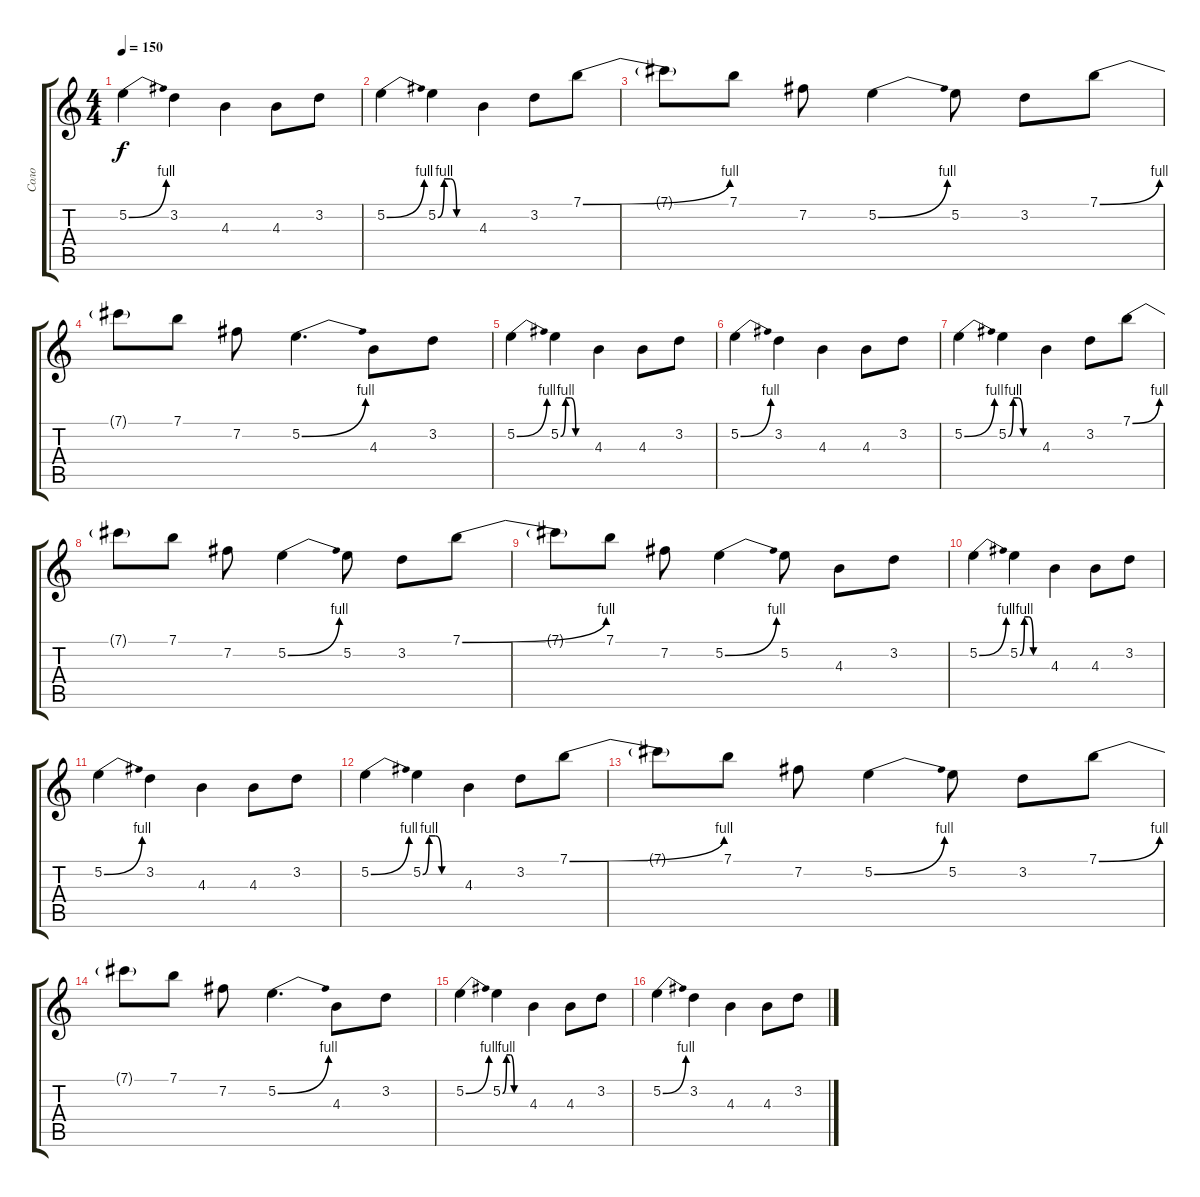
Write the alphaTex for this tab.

\track ("Соло" "Соло") {instrument distortionguitar}
\staff {score tabs}
\tuning (E4 B3 G3 D3 A2 E2) {hide}
\ts (4 4)
\tempo 150
\clef g2
\ks c
5.2{be (bend 0 0 60 4)}.4{dy f} 3.2.4 4.3.4 4.3.8 3.2.8 |
5.2{be (bend 0 0 60 4)}.4 5.2{be (custom 0 0 10 4 20 4 30 0 60 0)}.4 4.3.4 3.2.8 7.1{be (bend 0 0 60 4)}.8 |
7.1{t}.8 7.1.8 7.2.8 5.2{be (bend 0 0 60 4)}.4 5.2.8 3.2.8 7.1{be (bend 0 0 60 4)}.8 |
7.1{t}.8 7.1.8 7.2.8 5.2{be (bend 0 0 60 4)}.4{d} 4.3.8 3.2.8 |
5.2{be (bend 0 0 60 4)}.4 5.2{be (custom 0 0 10 4 20 4 30 0 60 0)}.4 4.3.4 4.3.8 3.2.8 |
5.2{be (bend 0 0 60 4)}.4 3.2.4 4.3.4 4.3.8 3.2.8 |
5.2{be (bend 0 0 60 4)}.4 5.2{be (custom 0 0 10 4 20 4 30 0 60 0)}.4 4.3.4 3.2.8 7.1{be (bend 0 0 60 4)}.8 |
7.1{t}.8 7.1.8 7.2.8 5.2{be (bend 0 0 60 4)}.4 5.2.8 3.2.8 7.1{be (bend 0 0 60 4)}.8 |
7.1{t}.8 7.1.8 7.2.8 5.2{be (bend 0 0 60 4)}.4 5.2.8 4.3.8 3.2.8 |
5.2{be (bend 0 0 60 4)}.4 5.2{be (custom 0 0 10 4 20 4 30 0 60 0)}.4 4.3.4 4.3.8 3.2.8 |
5.2{be (bend 0 0 60 4)}.4 3.2.4 4.3.4 4.3.8 3.2.8 |
5.2{be (bend 0 0 60 4)}.4 5.2{be (custom 0 0 10 4 20 4 30 0 60 0)}.4 4.3.4 3.2.8 7.1{be (bend 0 0 60 4)}.8 |
7.1{t}.8 7.1.8 7.2.8 5.2{be (bend 0 0 60 4)}.4 5.2.8 3.2.8 7.1{be (bend 0 0 60 4)}.8 |
7.1{t}.8 7.1.8 7.2.8 5.2{be (bend 0 0 60 4)}.4{d} 4.3.8 3.2.8 |
5.2{be (bend 0 0 60 4)}.4 5.2{be (custom 0 0 10 4 20 4 30 0 60 0)}.4 4.3.4 4.3.8 3.2.8 |
5.2{be (bend 0 0 60 4)}.4 3.2.4 4.3.4 4.3.8 3.2.8
